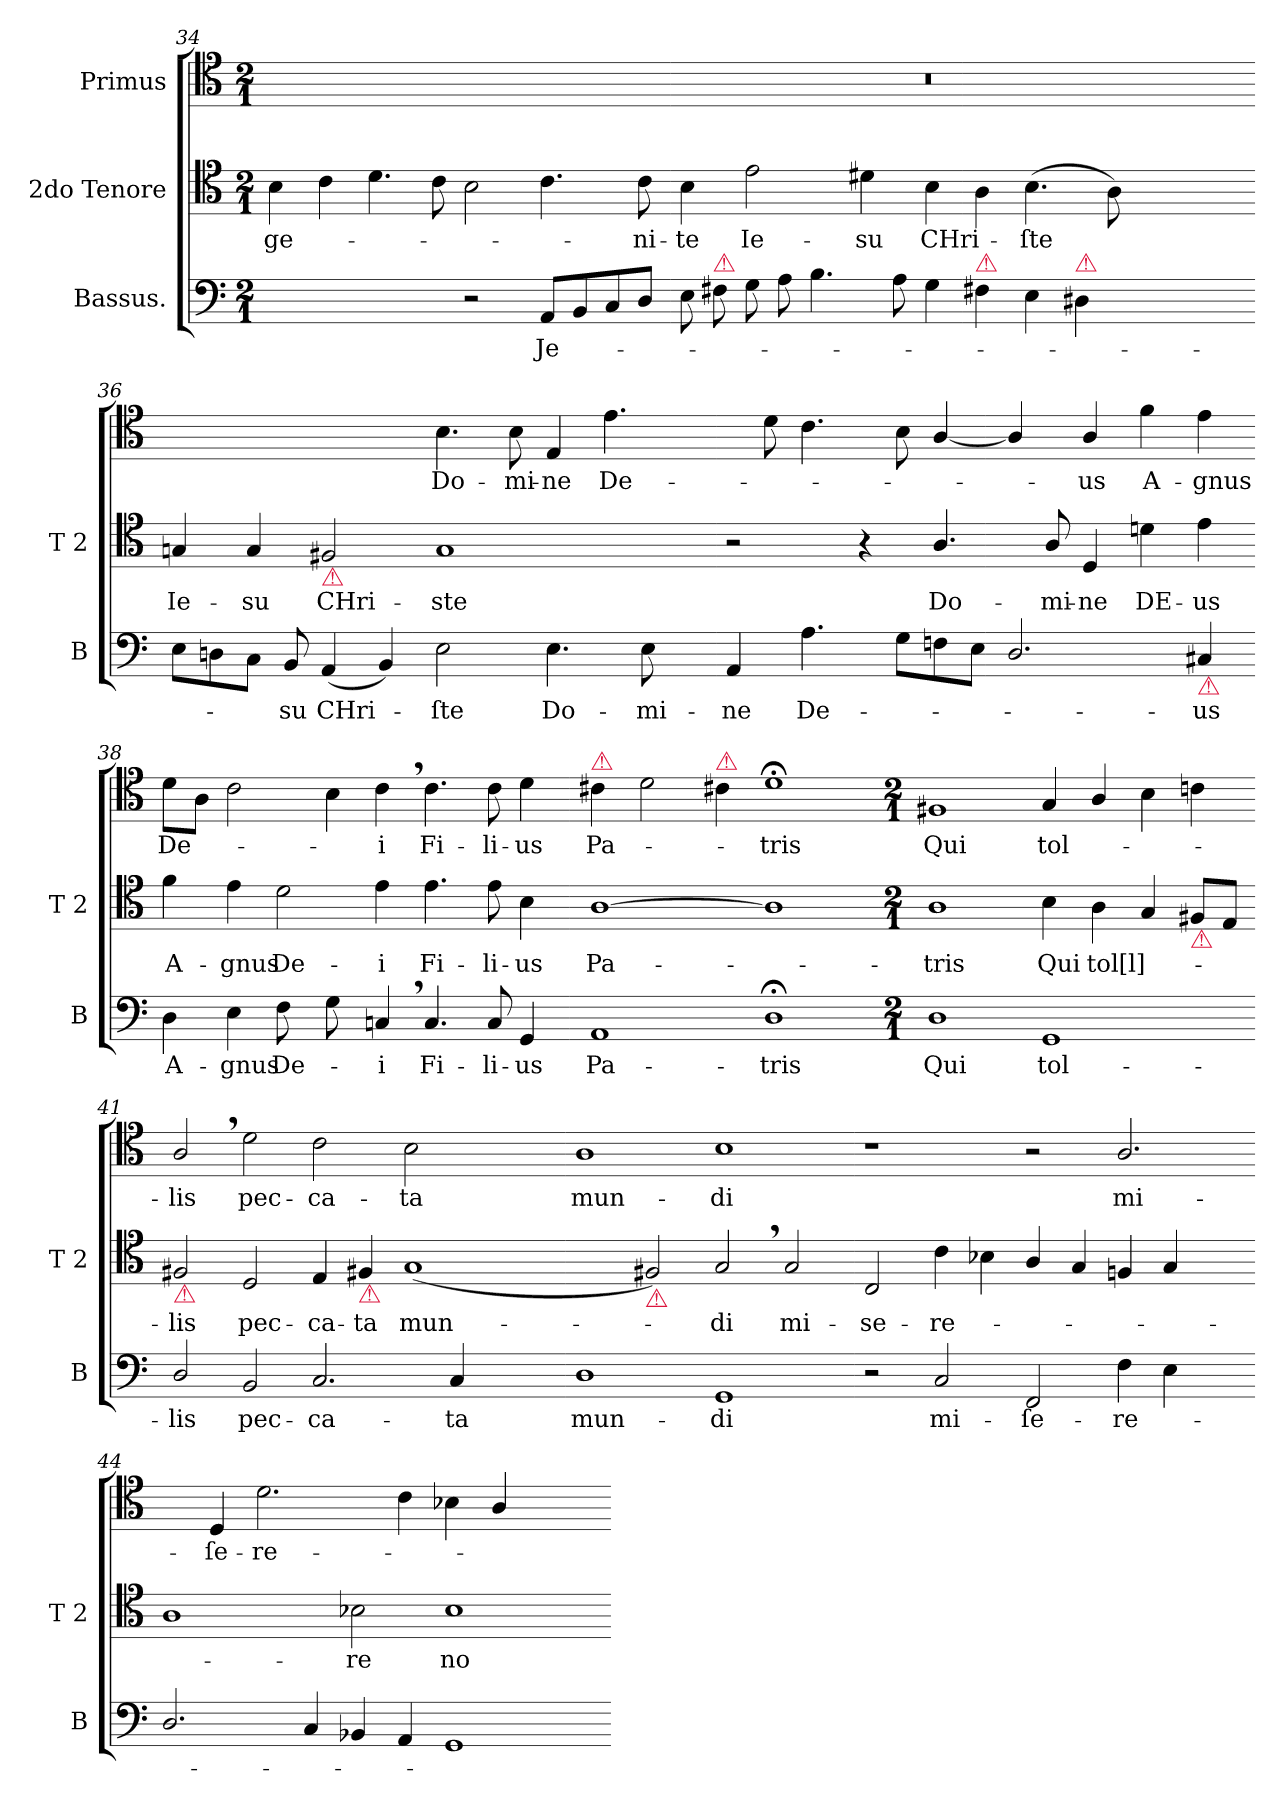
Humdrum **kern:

**kern	**text	**kern	**text	**kern	**text
*part3	*part3	*part2	*part2	*part1	*part1
*staff3	*staff3	*staff2	*staff2	*staff1	*staff1
*I"Bassus.	*	*I"2do Tenore	*	*I"Primus	*
*I'B	*	*I'T 2	*	*	*
*clefF4	*	*clefC4	*	*clefC4	*
*k[]	*	*k[]	*	*k[]	*
*M2/1	*	*M2/1	*	*M2/1	*
=34	=34	=34	=34	=34	=34
1ryy	.	4B\	-ge-	0ryy	.
.	.	4c\	.	.	.
.	.	4.d\	.	.	.
.	.	8c\	.	.	.
2r	.	2B\	.	.	.
8AA/L	Je-	4.c\	.	.	.
8BB/	.	.	.	.	.
8C/	.	.	.	.	.
8D/J	.	8c\	-ni-	.	.
=35-	=35-	=35-	=35-	=35-	=35-
8E\	.	4B\	-te	1ryy	.
!LO:TX:a:color=crimson:t=⚠	!	!	!	!	!
8F#X\	.	.	.	.	.
8G\	.	2e\	Ie-	.	.
8A\	.	.	.	.	.
4.B\	.	.	.	.	.
.	.	4d#X\	-su	.	.
8A\	.	.	.	.	.
4G\	.	4B\	CHri-	0r	.
!LO:TX:a:color=crimson:t=⚠	!	!	!	!	!
4F#X\	.	4A\	.	.	.
4E\	.	(4.B\	-ſte	.	.
!LO:TX:a:color=crimson:t=⚠	!	!	!	!	!
4D#X\	.	.	.	.	.
.	.	8A\)	.	.	.
1ryy	.	1ryy	.	.	.
=36-	=36-	=36-	=36-	=36-	=36-
8E\L	.	4Gn/	Ie-	1ryy	.
8Dn\	.	.	.	.	.
8C\J	.	4G/	-su	.	.
8BB/	-su	.	.	.	.
!	!	!LO:TX:b:color=crimson:t=⚠	!	!	!
(4AA/	CHri-	2F#X/	CHri-	.	.
4BB/)	.	.	.	.	.
2E\	-ſte	1G	-ste	4.B\	Do-
.	.	.	.	8B\	-mi-
4.E\	Do-	.	.	4E/	-ne
.	.	.	.	4.e\	De-
8E\	-mi-	.	.	.	.
8ryy	.	8ryy	.	.	.
=37-	=37-	=37-	=37-	=37-	=37-
4AA/	-ne	2r	.	8ryy	.
.	.	.	.	8d\	.
4.A\	De-	.	.	4.c\	.
.	.	4r	.	.	.
8G\L	.	.	.	8B\	.
8Fn\	.	4.A/	Do-	[4A/	.
8E\J	.	.	.	.	.
2.D/	.	.	.	4A/]	.
.	.	8A/	-mi-	.	.
.	.	4D/	-ne	4A/	-us
.	.	4dn\	DE-	4f\	A-
!LO:TX:b:color=crimson:t=⚠	!	!	!	!	!
4C#X/	-us	4e\	-us	4e\	-gnus
=38-	=38-	=38-	=38-	=38-	=38-
4D\	A-	4f\	A-	8d\L	De-
.	.	.	.	8A\J	.
4E\	-gnus	4e\	-gnus	2c\	.
!LO:N:vis=8	!	!	!	!	!
4F\	De-	2d\	De-	.	.
!LO:N:vis=8	!	!	!	!	!
4G\	.	.	.	4B\	.
4Cn,</	-i	4e\	-i	4c,<\	-i
4.C/	Fi-	4.e\	Fi-	4.c\	Fi-
8C/	-li-	8e\	-li-	8c\	-li-
4GG/	-us	4B\	-us	4d\	-us
=39-	=39-	=39-	=39-	=39-	=39-
!	!	!	!	!LO:TX:a:color=crimson:t=⚠	!
1AA	Pa-	[1A	Pa-	4c#X\	Pa-
.	.	.	.	2d\	.
!	!	!	!	!LO:TX:a:color=crimson:t=⚠	!
.	.	.	.	4c#X\	.
1D;	-tris	1A]	.	1d;	-tris
=40-	=40-	=40-	=40-	=40-	=40-
*M2/1	*	*M2/1	*	*M2/1	*
1D	Qui	1A	-tris	1F#X	Qui
1GG	tol-	4B\	Qui	4G/	tol-
.	.	4A\	tol[l]-	4A/	.
.	.	4G/	.	4B\	.
!	!	!LO:TX:b:color=crimson:t=⚠	!	!	!
.	.	8F#X/L	.	4cn\	.
.	.	8E/J	.	.	.
=41-	=41-	=41-	=41-	=41-	=41-
!	!	!LO:TX:b:color=crimson:t=⚠	!	!	!
2D/	-lis	2F#X/	-lis	2A,</	-lis
2BB/	pec-	2D/	pec-	2d\	pec-
2.C/	-ca-	4E/	-ca-	2c\	-ca-
!	!	!LO:TX:b:color=crimson:t=⚠	!	!	!
.	.	4F#X/	-ta	.	.
.	.	(1G/	mun-	2B\	-ta
4C/	-ta	.	.	.	.
2ryy	.	.	.	2ryy	.
=42-	=42-	=42-	=42-	=42-	=42-
1D	mun-	2ryy	.	1A	mun-
!	!	!LO:TX:b:color=crimson:t=⚠	!	!	!
.	.	2F#X/)	.	.	.
1GG	-di	2G,</	-di	1B	-di
.	.	2G/	mi-	.	.
=43-	=43-	=43-	=43-	=43-	=43-
2r	.	2C/	-se-	1r	.
2C/	mi-	4c\	-re-	.	.
.	.	4B-X\	.	.	.
2FF/	-ſe-	4A/	.	2r	.
.	.	4G/	.	.	.
4F\	-re-	4Fn/	.	2.A/	mi-
4E\	.	4G/	.	.	.
4ryy	.	4ryy	.	.	.
=44-	=44-	=44-	=44-	=44-	=44-
2.D/	.	1A	.	4ryy	.
.	.	.	.	4D/	-ſe-
.	.	.	.	2.d\	-re-
4C/	.	.	.	.	.
4BB-X/	.	2B-X\	-re	.	.
4AA/	.	.	.	4c\	.
1GG/	.	1B-\	no-	4B-X\	.
.	.	.	.	4A/	.
.	.	.	.	2ryy	.
=-	=-	=-	=-	=-	=-
*-	*-	*-	*-	*-	*-
